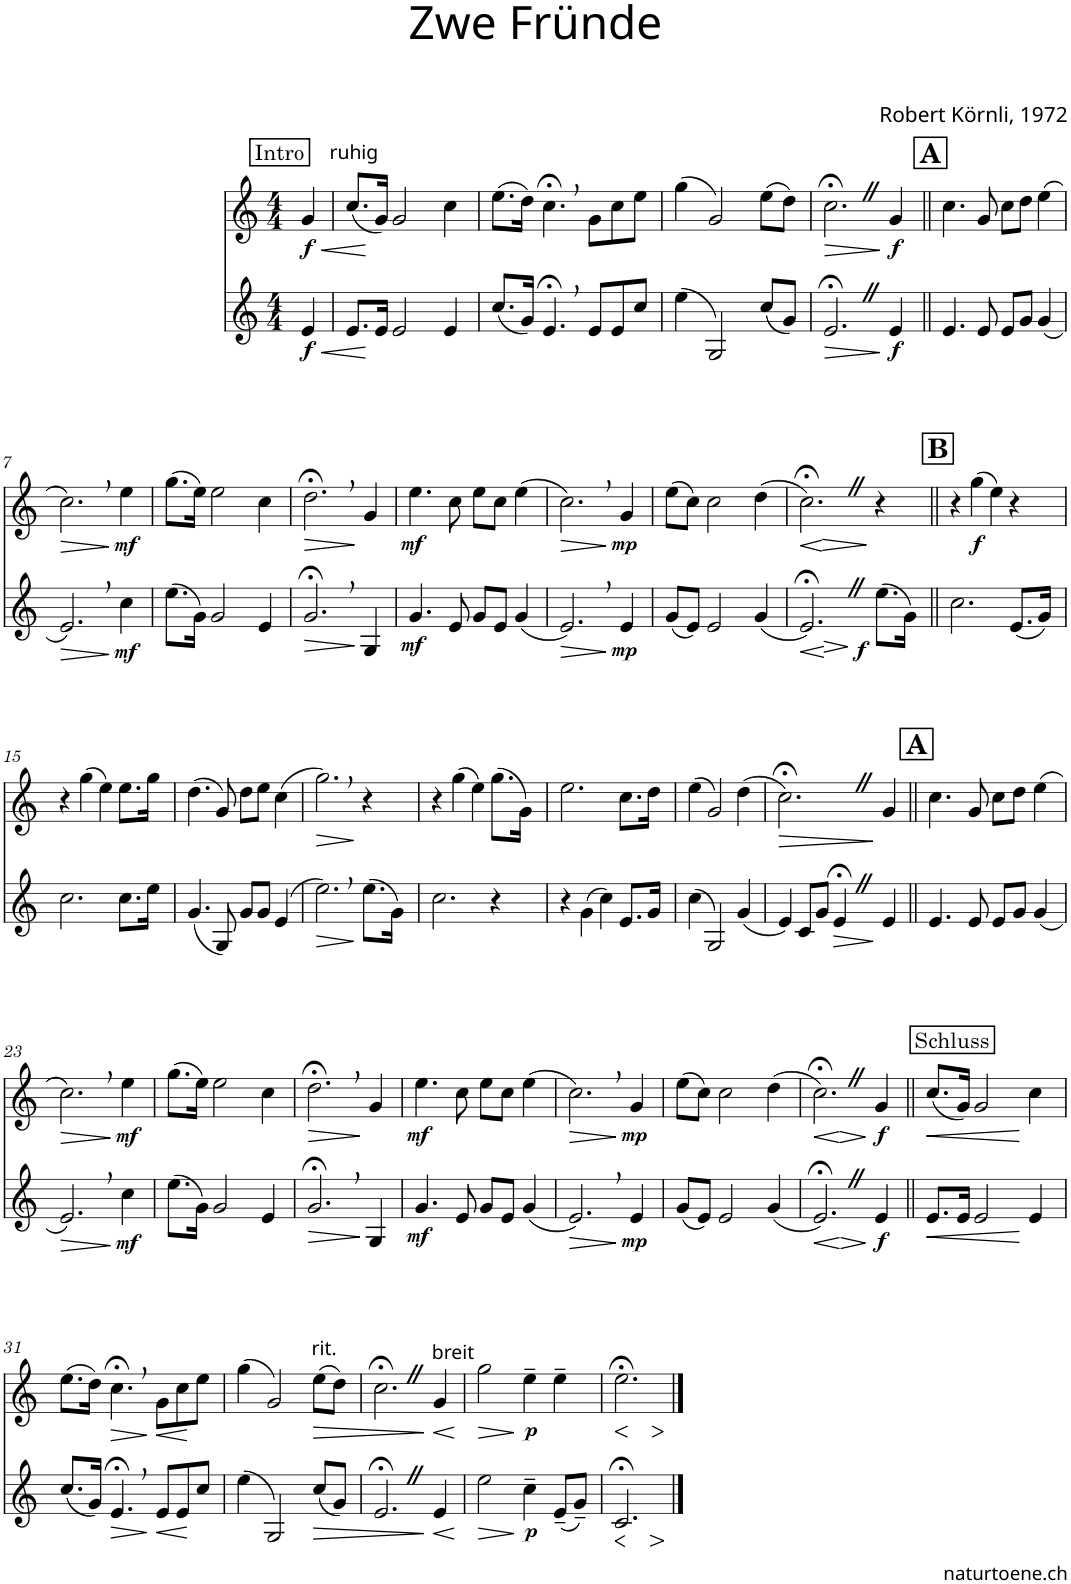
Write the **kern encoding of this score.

**kern	**dynam	**kern	**dynam
*part2	*part2	*part1	*part1
*staff2	*staff2	*staff1	*staff1
*I"Alphorn	*	*I"Alphorn	*
*clefG2	*	*clefG2	*
*Trd4c6	*	*Trd4c6	*
*k[]	*	*k[]	*
*M4/4	*	*M4/4	*
!!LO:REH:place=s1:a:cj:fs=11:t=Intro
=1	=1	=1	=1
!	!	!LO:TX:a:t=ruhig	!
!	!LO:DY:b	!	!LO:HP:b
!	!	!	!LO:DY:n=1:b
4e/	f	4g/	< f
.	.	.	]
=2	=2	=2	=2
!	!LO:HP:b	!	!
8.e/L	<	(8.cc/L	.
16e/Jk	[	16g/Jk)	[
2e/	.	2g/	.
4e/	.	4cc\	.
=3	=3	=3	=3
(8.cc/L	.	(8.ee\L	.
16g/Jk)	.	16dd\Jk)	.
4.e;<,/	.	4.cc;<,\	.
8e/L	.	8g\L	.
8e/	.	8cc\	.
8cc/J	.	8ee\J	.
=4	=4	=4	=4
(4ee\	.	(4gg\	.
2G/)	.	2g/)	.
(8cc/L	.	(8ee\L	.
8g/J)	.	8dd\J)	.
=5	=5	=5	=5
!	!LO:HP:b	!	!LO:HP:b
2.e;<Z/	>	2.cc;<Z\	>
!	!LO:DY:n=1:b	!	!LO:DY:n=1:b
4e/	] f	4g/	] f
!!LO:REH:place=s1:a:B:cj:fs=14:t=A
=6||	=6||	=6||	=6||
4.e/	.	4.cc\	.
8e/	.	8g/	.
8e/L	.	8cc\L	.
8g/J	.	8dd\J	.
(4g/	.	(4ee\	.
!!LO:LB:g=z
=7	=7	=7	=7
!	!LO:HP:b	!	!LO:HP:b
2.e,/)	>	2.cc,\)	>
!	!LO:DY:n=1:b	!	!LO:DY:n=1:b
4cc\	] mf	4ee\	] mf
=8	=8	=8	=8
(8.ee\L	.	(8.gg\L	.
16g\Jk)	.	16ee\Jk)	.
2g/	.	2ee\	.
4e/	.	4cc\	.
=9	=9	=9	=9
!	!LO:HP:b	!	!LO:HP:b
2.g;<,/	>	2.dd;<,\	>
4G/	]	4g/	]
=10	=10	=10	=10
!	!LO:DY:b	!	!LO:DY:b
4.g/	mf	4.ee\	mf
8e/	.	8cc\	.
8g/L	.	8ee\L	.
8e/J	.	8cc\J	.
(4g/	.	(4ee\	.
=11	=11	=11	=11
!	!LO:HP:b	!	!LO:HP:b
2.e,/)	>	2.cc,\)	>
!	!LO:DY:n=1:b	!	!LO:DY:n=1:b
4e/	] mp	4g/	] mp
=12	=12	=12	=12
(8g/L	.	(8ee\L	.
8e/J)	.	8cc\J)	.
2e/	.	2cc\	.
(4g/	.	(4dd\	.
=13	=13	=13	=13
!	!LO:HP:b	!	!
!	!LO:HP:n=1:b	!	!LO:HP:b
!	!	!	!LO:HP:n=1:b
2.e;<Z/)	< >	2.cc;<Z\)	< >
!	!LO:DY:n=1:b	!	!
(8.ee\L	[ f	4r	[
16g\Jk)	]	.	.
.	.	.	]
!!LO:REH:place=s1:a:B:cj:fs=14:t=B
=14||	=14||	=14||	=14||
2.cc\	.	4r	.
!	!	!	!LO:DY:b
.	.	(4gg\	f
.	.	4ee\)	.
(8.e/L	.	4r	.
16g/Jk)	.	.	.
!!LO:LB:g=z
=15	=15	=15	=15
2.cc\	.	4r	.
.	.	(4gg\	.
.	.	4ee\)	.
8.cc\L	.	8.ee\L	.
16ee\Jk	.	16gg\Jk	.
=16	=16	=16	=16
(4.g/	.	(4.dd\	.
8G/)	.	8g/)	.
8g/L	.	8dd\L	.
8g/J	.	8ee\J	.
(4e/	.	(4cc\	.
=17	=17	=17	=17
!	!LO:HP:b	!	!LO:HP:b
2.ee,\)	>	2.gg,\)	>
(8.ee\L	]	4r	]
16g\Jk)	.	.	.
=18	=18	=18	=18
2.cc\	.	4r	.
.	.	(4gg\	.
.	.	4ee\)	.
4r	.	(8.gg\L	.
.	.	16g\Jk)	.
=19	=19	=19	=19
4r	.	2.ee\	.
(4g\	.	.	.
4cc\)	.	.	.
8.e/L	.	8.cc\L	.
16g/Jk	.	16dd\Jk	.
=20	=20	=20	=20
(4cc\	.	(4ee\	.
2G/)	.	2g/)	.
(4g/	.	(4dd\	.
=21	=21	=21	=21
!	!	!	!LO:HP:b
4e/)	.	2.cc;<Z\)	>
8c/L	.	.	.
8g/J	.	.	.
!	!LO:HP:b	!	!
4e;<Z/	>	.	.
4e/	]	4g/	]
!!LO:REH:place=s1:a:B:cj:fs=14:t=A
=22||	=22||	=22||	=22||
4.e/	.	4.cc\	.
8e/	.	8g/	.
8e/L	.	8cc\L	.
8g/J	.	8dd\J	.
(4g/	.	(4ee\	.
!!LO:LB:g=z
=23	=23	=23	=23
!	!LO:HP:b	!	!LO:HP:b
2.e,/)	>	2.cc,\)	>
!	!LO:DY:n=1:b	!	!LO:DY:n=1:b
4cc\	] mf	4ee\	] mf
=24	=24	=24	=24
(8.ee\L	.	(8.gg\L	.
16g\Jk)	.	16ee\Jk)	.
2g/	.	2ee\	.
4e/	.	4cc\	.
=25	=25	=25	=25
!	!LO:HP:b	!	!LO:HP:b
2.g;<,/	>	2.dd;<,\	>
4G/	]	4g/	]
=26	=26	=26	=26
!	!LO:DY:b	!	!LO:DY:b
4.g/	mf	4.ee\	mf
8e/	.	8cc\	.
8g/L	.	8ee\L	.
8e/J	.	8cc\J	.
(4g/	.	(4ee\	.
=27	=27	=27	=27
!	!LO:HP:b	!	!LO:HP:b
2.e,/)	>	2.cc,\)	>
!	!LO:DY:n=1:b	!	!LO:DY:n=1:b
4e/	] mp	4g/	] mp
=28	=28	=28	=28
(8g/L	.	(8ee\L	.
8e/J)	.	8cc\J)	.
2e/	.	2cc\	.
(4g/	.	(4dd\	.
=29	=29	=29	=29
!	!LO:HP:b	!	!
!	!LO:HP:n=1:b	!	!LO:HP:b
!	!	!	!LO:HP:n=1:b
2.e;<Z/)	< >	2.cc;<Z\)	< >
!	!LO:DY:n=1:b	!	!LO:DY:n=1:b
4e/	[ f	4g/	[ f
.	]	.	]
!!LO:REH:place=s1:a:cj:fs=11:t=Schluss
=30||	=30||	=30||	=30||
!	!LO:HP:b	!	!LO:HP:b
8.e/L	<	(8.cc/L	<
16e/Jk	.	16g/Jk)	.
2e/	.	2g/	.
4e/	[	4cc\	[
!!LO:LB:g=z
=31	=31	=31	=31
(8.cc/L	.	(8.ee\L	.
16g/Jk)	.	16dd\Jk)	.
!	!LO:HP:b	!	!LO:HP:b
4.e;</	>	4.cc;<\	>
!	!LO:HP:n=1:b	!	!LO:HP:n=1:b
8e/L	] <	8g\L	] <
8e/	.	8cc\	.
8cc/J	[	8ee\J	[
=32	=32	=32	=32
(4ee\	.	(4gg\	.
2G/)	.	2g/)	.
!	!	!LO:TX:a:t=rit.	!
!	!LO:HP:b	!	!
(8cc/L	>	(8ee\L	.
!	!	!	!LO:HP:b
8g/J)	.	8dd\J)	>
=33	=33	=33	=33
2.e;<Z/	.	2.cc;<Z\	.
!	!	!LO:TX:a:t=breit	!
!	!LO:HP:n=1:b	!	!LO:HP:n=1:b
4e/	] <	4g/	] <
.	[	.	[
=34	=34	=34	=34
!	!LO:HP:b	!	!LO:HP:b
2ee\	>	2gg\	>
!	!LO:DY:n=1:b	!	!LO:DY:n=1:b
4cc~\	] p	4ee~\	] p
(8e~/L	.	4ee~\	.
8g~/J)	.	.	.
=35	=35	=35	=35
!	!LO:HP:b	!	!
!	!LO:HP:n=1:b	!	!LO:HP:b
!	!	!	!LO:HP:n=1:b
2.c;</	< >	2.ee;<\	< >
.	[ ]	.	[
==	==	==	==
*-	*-	*-	*-
